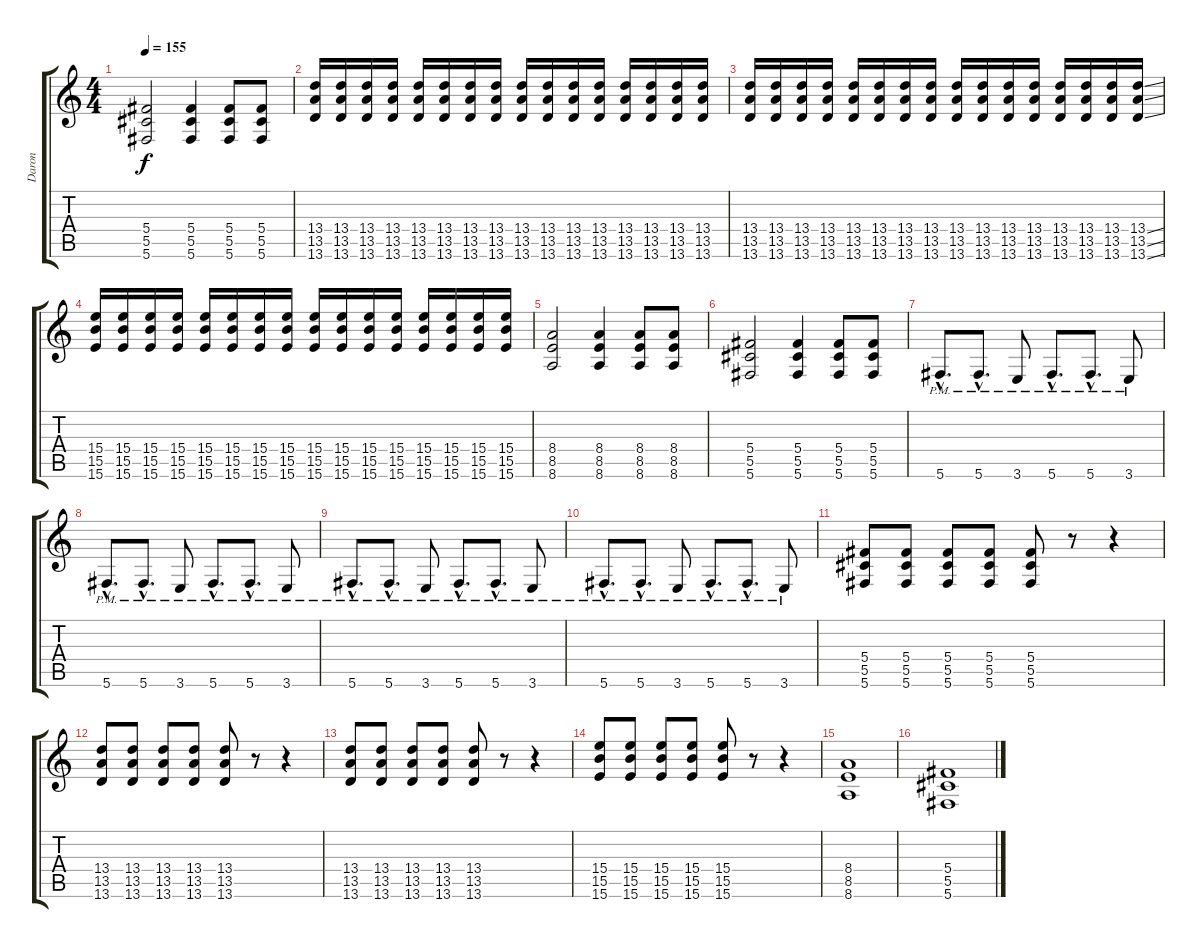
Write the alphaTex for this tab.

\track ("Daron" "Daron") {instrument overdrivenguitar}
\staff {score tabs}
\tuning (Eb4 Bb3 Gb3 Db3 Ab2 Db2) {hide}
\ts (4 4)
\tempo 155
\clef g2
\ks c
(5.4 5.5 5.6).2{dy f} (5.4 5.5 5.6).4 (5.4 5.5 5.6).8 (5.4 5.5 5.6).8 |
(13.4 13.5 13.6).16 (13.4 13.5 13.6).16 (13.4 13.5 13.6).16 (13.4 13.5 13.6).16 (13.4 13.5 13.6).16 (13.4 13.5 13.6).16 (13.4 13.5 13.6).16 (13.4 13.5 13.6).16 (13.4 13.5 13.6).16 (13.4 13.5 13.6).16 (13.4 13.5 13.6).16 (13.4 13.5 13.6).16 (13.4 13.5 13.6).16 (13.4 13.5 13.6).16 (13.4 13.5 13.6).16 (13.4 13.5 13.6).16 |
(13.4 13.5 13.6).16 (13.4 13.5 13.6).16 (13.4 13.5 13.6).16 (13.4 13.5 13.6).16 (13.4 13.5 13.6).16 (13.4 13.5 13.6).16 (13.4 13.5 13.6).16 (13.4 13.5 13.6).16 (13.4 13.5 13.6).16 (13.4 13.5 13.6).16 (13.4 13.5 13.6).16 (13.4 13.5 13.6).16 (13.4 13.5 13.6).16 (13.4 13.5 13.6).16 (13.4 13.5 13.6).16 (13.4{ss} 13.5{ss} 13.6{ss}).16 |
(15.4 15.5 15.6).16 (15.4 15.5 15.6).16 (15.4 15.5 15.6).16 (15.4 15.5 15.6).16 (15.4 15.5 15.6).16 (15.4 15.5 15.6).16 (15.4 15.5 15.6).16 (15.4 15.5 15.6).16 (15.4 15.5 15.6).16 (15.4 15.5 15.6).16 (15.4 15.5 15.6).16 (15.4 15.5 15.6).16 (15.4 15.5 15.6).16 (15.4 15.5 15.6).16 (15.4 15.5 15.6).16 (15.4 15.5 15.6).16 |
(8.4 8.5 8.6).2 (8.4 8.5 8.6).4 (8.4 8.5 8.6).8 (8.4 8.5 8.6).8 |
(5.4 5.5 5.6).2 (5.4 5.5 5.6).4 (5.4 5.5 5.6).8 (5.4 5.5 5.6).8 |
5.6{hac pm}.8{d} 5.6{hac pm}.8{d} 3.6{pm}.8 5.6{hac pm}.8{d} 5.6{hac pm}.8{d} 3.6{pm}.8 |
5.6{hac pm}.8{d} 5.6{hac pm}.8{d} 3.6{pm}.8 5.6{hac pm}.8{d} 5.6{hac pm}.8{d} 3.6{pm}.8 |
5.6{hac pm}.8{d} 5.6{hac pm}.8{d} 3.6{pm}.8 5.6{hac pm}.8{d} 5.6{hac pm}.8{d} 3.6{pm}.8 |
5.6{hac pm}.8{d} 5.6{hac pm}.8{d} 3.6{pm}.8 5.6{hac pm}.8{d} 5.6{hac pm}.8{d} 3.6{pm}.8 |
(5.4 5.5 5.6).8 (5.4 5.5 5.6).8 (5.4 5.5 5.6).8 (5.4 5.5 5.6).8 (5.4 5.5 5.6).8 r.8 r.4 |
(13.4 13.5 13.6).8 (13.4 13.5 13.6).8 (13.4 13.5 13.6).8 (13.4 13.5 13.6).8 (13.4 13.5 13.6).8 r.8 r.4 |
(13.4 13.5 13.6).8 (13.4 13.5 13.6).8 (13.4 13.5 13.6).8 (13.4 13.5 13.6).8 (13.4 13.5 13.6).8 r.8 r.4 |
(15.4 15.5 15.6).8 (15.4 15.5 15.6).8 (15.4 15.5 15.6).8 (15.4 15.5 15.6).8 (15.4 15.5 15.6).8 r.8 r.4 |
(8.4 8.5 8.6).1 |
(5.4 5.5 5.6).1
